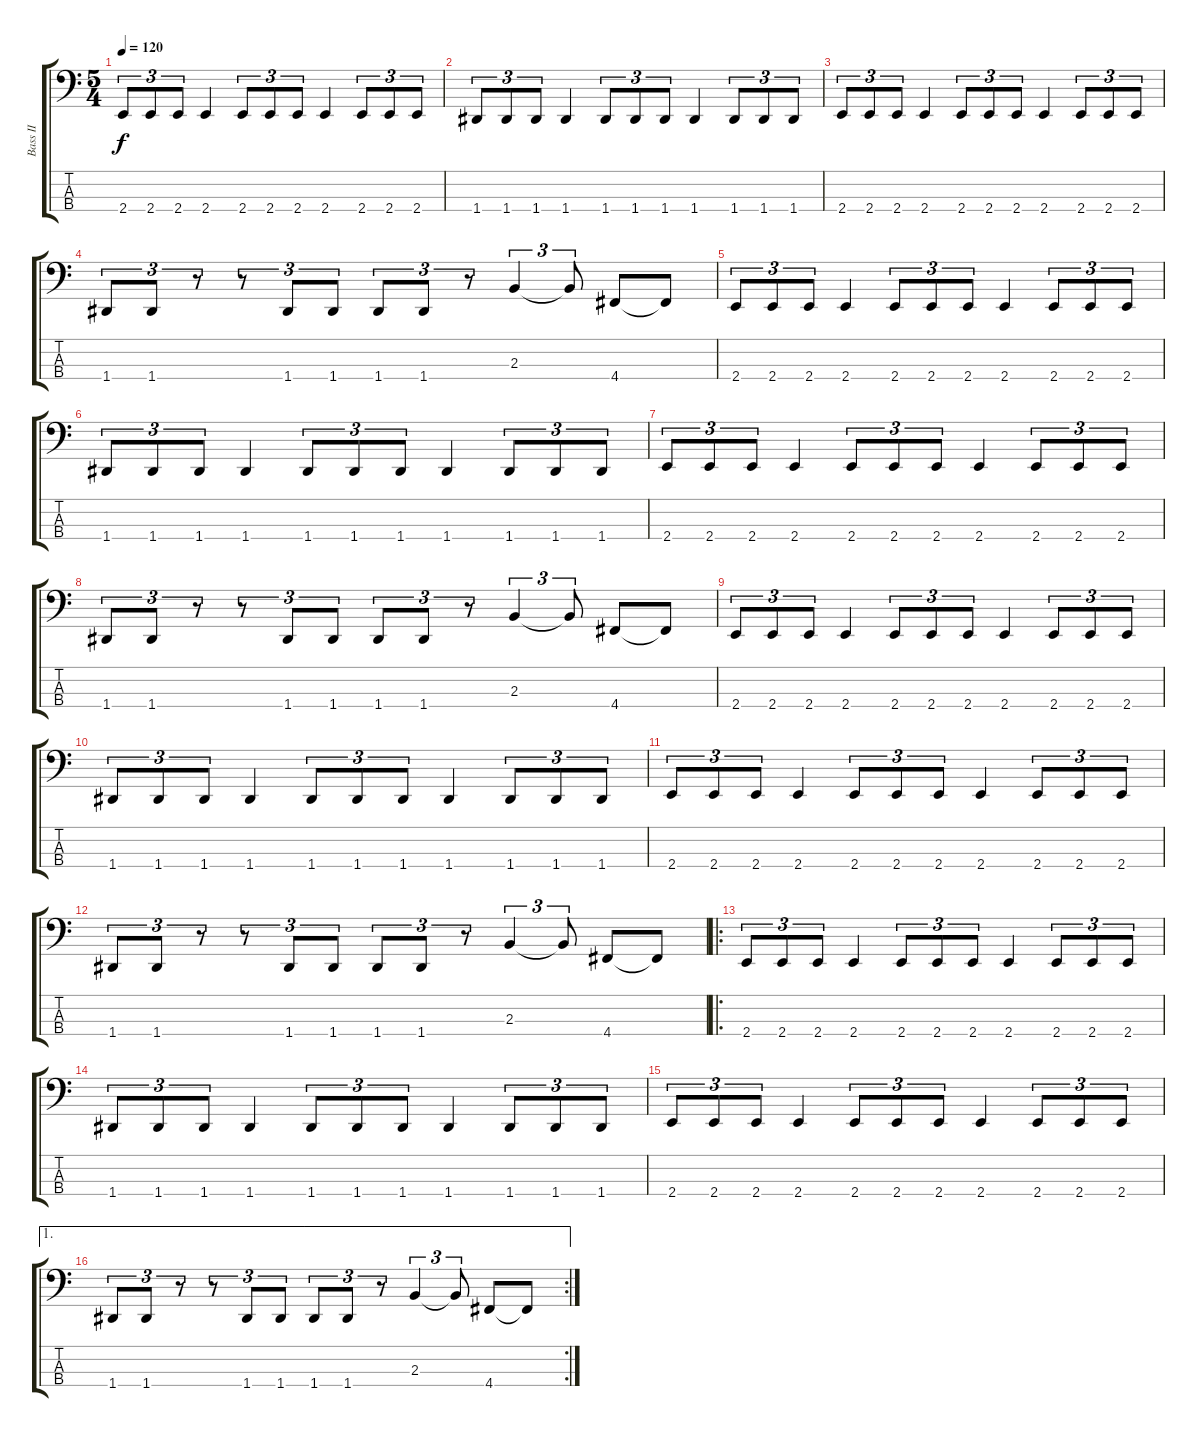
\track ("Bass II" "Bass II") {instrument electricbassfinger}
\staff {score tabs}
\tuning (G2 D2 A1 D1) {hide}
\ts (5 4)
\tempo 120
\clef f4
\ks c
2.4.8{tu (3 2) dy f instrument electricbassfinger} 2.4.8{tu (3 2)} 2.4.8{tu (3 2)} 2.4.4 2.4.8{tu (3 2)} 2.4.8{tu (3 2)} 2.4.8{tu (3 2)} 2.4.4 2.4.8{tu (3 2)} 2.4.8{tu (3 2)} 2.4.8{tu (3 2)} |
1.4.8{tu (3 2)} 1.4.8{tu (3 2)} 1.4.8{tu (3 2)} 1.4.4 1.4.8{tu (3 2)} 1.4.8{tu (3 2)} 1.4.8{tu (3 2)} 1.4.4 1.4.8{tu (3 2)} 1.4.8{tu (3 2)} 1.4.8{tu (3 2)} |
2.4.8{tu (3 2)} 2.4.8{tu (3 2)} 2.4.8{tu (3 2)} 2.4.4 2.4.8{tu (3 2)} 2.4.8{tu (3 2)} 2.4.8{tu (3 2)} 2.4.4 2.4.8{tu (3 2)} 2.4.8{tu (3 2)} 2.4.8{tu (3 2)} |
1.4.8{tu (3 2)} 1.4.8{tu (3 2)} r.8{tu (3 2)} r.8{tu (3 2)} 1.4.8{tu (3 2)} 1.4.8{tu (3 2)} 1.4.8{tu (3 2)} 1.4.8{tu (3 2)} r.8{tu (3 2)} 2.3.4{tu (3 2)} 2.3{t}.8{tu (3 2)} 4.4.8 4.4{t}.8 |
2.4.8{tu (3 2)} 2.4.8{tu (3 2)} 2.4.8{tu (3 2)} 2.4.4 2.4.8{tu (3 2)} 2.4.8{tu (3 2)} 2.4.8{tu (3 2)} 2.4.4 2.4.8{tu (3 2)} 2.4.8{tu (3 2)} 2.4.8{tu (3 2)} |
1.4.8{tu (3 2)} 1.4.8{tu (3 2)} 1.4.8{tu (3 2)} 1.4.4 1.4.8{tu (3 2)} 1.4.8{tu (3 2)} 1.4.8{tu (3 2)} 1.4.4 1.4.8{tu (3 2)} 1.4.8{tu (3 2)} 1.4.8{tu (3 2)} |
2.4.8{tu (3 2)} 2.4.8{tu (3 2)} 2.4.8{tu (3 2)} 2.4.4 2.4.8{tu (3 2)} 2.4.8{tu (3 2)} 2.4.8{tu (3 2)} 2.4.4 2.4.8{tu (3 2)} 2.4.8{tu (3 2)} 2.4.8{tu (3 2)} |
1.4.8{tu (3 2)} 1.4.8{tu (3 2)} r.8{tu (3 2)} r.8{tu (3 2)} 1.4.8{tu (3 2)} 1.4.8{tu (3 2)} 1.4.8{tu (3 2)} 1.4.8{tu (3 2)} r.8{tu (3 2)} 2.3.4{tu (3 2)} 2.3{t}.8{tu (3 2)} 4.4.8 4.4{t}.8 |
2.4.8{tu (3 2)} 2.4.8{tu (3 2)} 2.4.8{tu (3 2)} 2.4.4 2.4.8{tu (3 2)} 2.4.8{tu (3 2)} 2.4.8{tu (3 2)} 2.4.4 2.4.8{tu (3 2)} 2.4.8{tu (3 2)} 2.4.8{tu (3 2)} |
1.4.8{tu (3 2)} 1.4.8{tu (3 2)} 1.4.8{tu (3 2)} 1.4.4 1.4.8{tu (3 2)} 1.4.8{tu (3 2)} 1.4.8{tu (3 2)} 1.4.4 1.4.8{tu (3 2)} 1.4.8{tu (3 2)} 1.4.8{tu (3 2)} |
2.4.8{tu (3 2)} 2.4.8{tu (3 2)} 2.4.8{tu (3 2)} 2.4.4 2.4.8{tu (3 2)} 2.4.8{tu (3 2)} 2.4.8{tu (3 2)} 2.4.4 2.4.8{tu (3 2)} 2.4.8{tu (3 2)} 2.4.8{tu (3 2)} |
1.4.8{tu (3 2)} 1.4.8{tu (3 2)} r.8{tu (3 2)} r.8{tu (3 2)} 1.4.8{tu (3 2)} 1.4.8{tu (3 2)} 1.4.8{tu (3 2)} 1.4.8{tu (3 2)} r.8{tu (3 2)} 2.3.4{tu (3 2)} 2.3{t}.8{tu (3 2)} 4.4.8 4.4{t}.8 |
\ro
2.4.8{tu (3 2)} 2.4.8{tu (3 2)} 2.4.8{tu (3 2)} 2.4.4 2.4.8{tu (3 2)} 2.4.8{tu (3 2)} 2.4.8{tu (3 2)} 2.4.4 2.4.8{tu (3 2)} 2.4.8{tu (3 2)} 2.4.8{tu (3 2)} |
1.4.8{tu (3 2)} 1.4.8{tu (3 2)} 1.4.8{tu (3 2)} 1.4.4 1.4.8{tu (3 2)} 1.4.8{tu (3 2)} 1.4.8{tu (3 2)} 1.4.4 1.4.8{tu (3 2)} 1.4.8{tu (3 2)} 1.4.8{tu (3 2)} |
2.4.8{tu (3 2)} 2.4.8{tu (3 2)} 2.4.8{tu (3 2)} 2.4.4 2.4.8{tu (3 2)} 2.4.8{tu (3 2)} 2.4.8{tu (3 2)} 2.4.4 2.4.8{tu (3 2)} 2.4.8{tu (3 2)} 2.4.8{tu (3 2)} |
\ae 1
\rc 2
1.4.8{tu (3 2)} 1.4.8{tu (3 2)} r.8{tu (3 2)} r.8{tu (3 2)} 1.4.8{tu (3 2)} 1.4.8{tu (3 2)} 1.4.8{tu (3 2)} 1.4.8{tu (3 2)} r.8{tu (3 2)} 2.3.4{tu (3 2)} 2.3{t}.8{tu (3 2)} 4.4.8 4.4{t}.8
